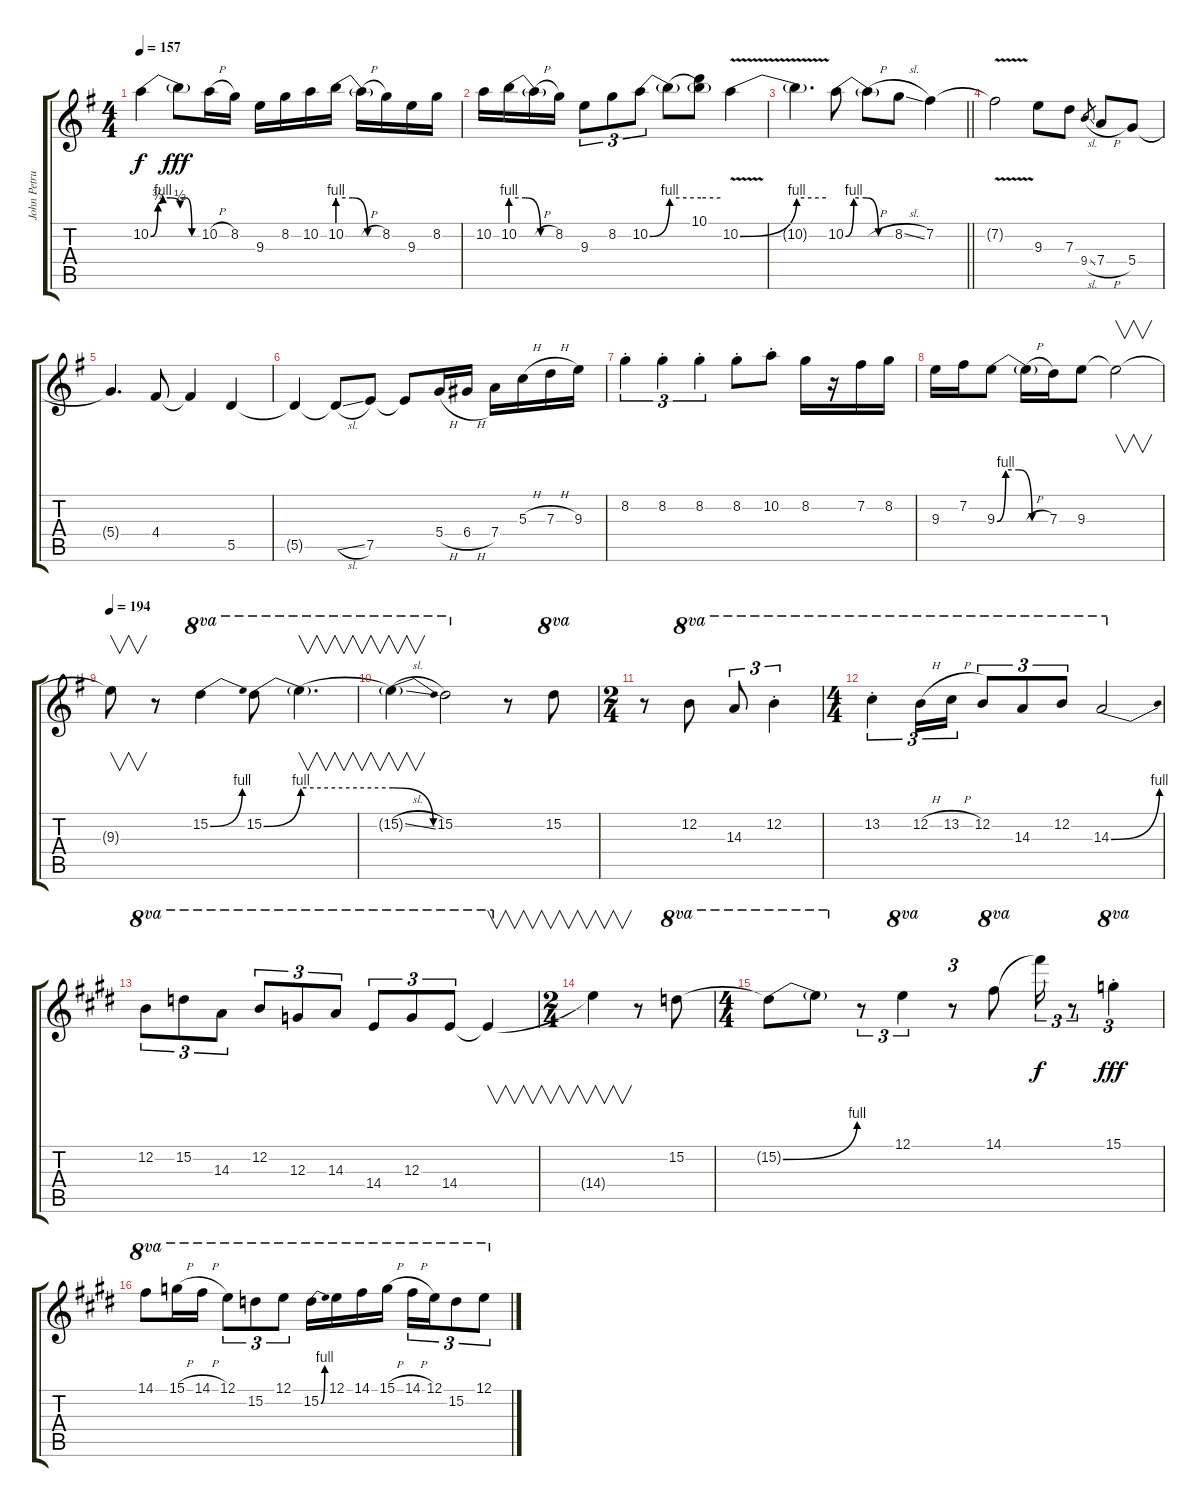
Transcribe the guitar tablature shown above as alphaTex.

\track ("John Petrucci" "John Petru") {instrument overdrivenguitar}
\staff {score tabs}
\tuning (E4 B3 G3 D3 A2 E2) {hide}
\ts (4 4)
\tempo 157
\clef g2
\ks g
10.2{be (custom 0 0 15 3 25 4 40 4 60 2)}.4{dy f} 10.2{be (custom 0 4 20 4 40 0 60 0) t}.8{dy fff} 10.2{h}.16 8.2.16 9.3.16 8.2.16 10.2.16 10.2{be (custom 0 4 20 4 40 0 60 0)}.16 10.2{h t}.16 8.2.16 9.3.16 8.2.16 |
10.2.16 10.2{be (custom 0 4 20 4 40 0 60 0)}.16 10.2{h t}.16 8.2.16 9.3.8{tu (3 2)} 8.2.8{tu (3 2)} 10.2{be (bend 0 0 60 4)}.8{tu (3 2)} 10.2{be (hold 0 4 60 4) t}.8 (10.1 10.2{be (hold 0 4 60 4) t}).8 10.2{be (bend 0 0 60 4) v}.4 |
\barLineRight lightlight
10.2{be (hold 0 4 60 4) v t}.4{d} 10.2{be (custom 0 0 10 4 25 4 40 0 60 0)}.8 10.2{h t}.8 8.2{sl}.8 7.2.4 |
7.2{v t}.2 9.3.8 7.3.8 9.4{sl}.8{gr} 7.4{h}.8 5.4.8 |
5.4{t}.4{d} 4.4.8 4.4{t}.4 5.5.4 |
5.5{t}.4 5.5{sl t}.8 7.5.8 7.5{t}.8 5.4{h}.16 6.4{h}.16 7.4.16 5.3{h}.16 7.3{h}.16 9.3.16 |
8.2{st}.4{tu (3 2)} 8.2{st}.4{tu (3 2)} 8.2{st}.4{tu (3 2)} 8.2{st}.8 10.2{st}.8 8.2.16 r.16 7.2.16 8.2.16 |
9.3.16 7.2.16 9.3{be (custom 0 0 10 4 25 4 40 0 60 0)}.8 9.3{h t}.16 7.3.16 9.3.8 9.3{t}.2{v} |
\tempo 194
9.3{t}.8{v} r.8 15.2{be (bend 0 0 60 4)}.4{ot 8va} 15.2{be (bend 0 0 60 4)}.8{ot 8va} 15.2{be (hold 0 4 60 4) t}.4{v d ot 8va} |
15.2{be (release 0 4 60 0) sl t}.4{v ot 8va} 15.2.2{ot 8va} r.8 15.2.8{ot 8va} |
\ts (2 4)
r.8 12.2.8{ot 8va} 14.3.8{tu (3 2) ot 8va} 12.2{st}.4{tu (3 2) ot 8va} |
\ts (4 4)
13.2{st}.4{tu (3 2) ot 8va} 12.2{h}.16{tu (3 2) ot 8va} 13.2{h}.16{tu (3 2) ot 8va} 12.2.8{tu (3 2) ot 8va} 14.3.8{tu (3 2) ot 8va} 12.2.8{tu (3 2) ot 8va} 14.3{be (bend 0 0 60 4)}.2{ot 8va} |
\ks c#minor
12.2.8{tu (3 2) ot 8va} 15.2.8{tu (3 2) ot 8va} 14.3.8{tu (3 2) ot 8va} 12.2.8{tu (3 2) ot 8va} 12.3.8{tu (3 2) ot 8va} 14.3.8{tu (3 2) ot 8va} 14.4.8{tu (3 2) ot 8va} 12.3.8{tu (3 2) ot 8va} 14.4.8{tu (3 2) ot 8va} 14.4{t}.4{v ot 8va} |
\ts (2 4)
14.4{t}.4{v} r.8 15.2.8{ot 8va} |
\ts (4 4)
\ks e
15.2{be (bend 0 0 60 4) t}.8{ot 8va} 15.2{t}.8{ot 8va} r.8{tu (3 2)} 12.1.4{tu (3 2) ot 8va} r.8{tu (3 2)} 14.1.8{ot 8va} 14.1{t}.16{tu (3 2) dy f} r.8{tu (3 2)} 15.1{st}.4{tu (3 2) ot 8va dy fff} |
\ks c#minor
14.1.8{ot 8va} 15.1{h}.16{ot 8va} 14.1{h}.16{ot 8va} 12.1.8{tu (3 2) ot 8va} 15.2.8{tu (3 2) ot 8va} 12.1.8{tu (3 2) ot 8va} 15.2{be (bend 0 0 60 4)}.16{ot 8va} 12.1.16{ot 8va} 14.1.16{ot 8va} 15.1{h}.16{ot 8va} 14.1{h}.16{tu (3 2) ot 8va} 12.1.16{tu (3 2) ot 8va} 15.2.8{tu (3 2) ot 8va} 12.1.8{tu (3 2) ot 8va}
